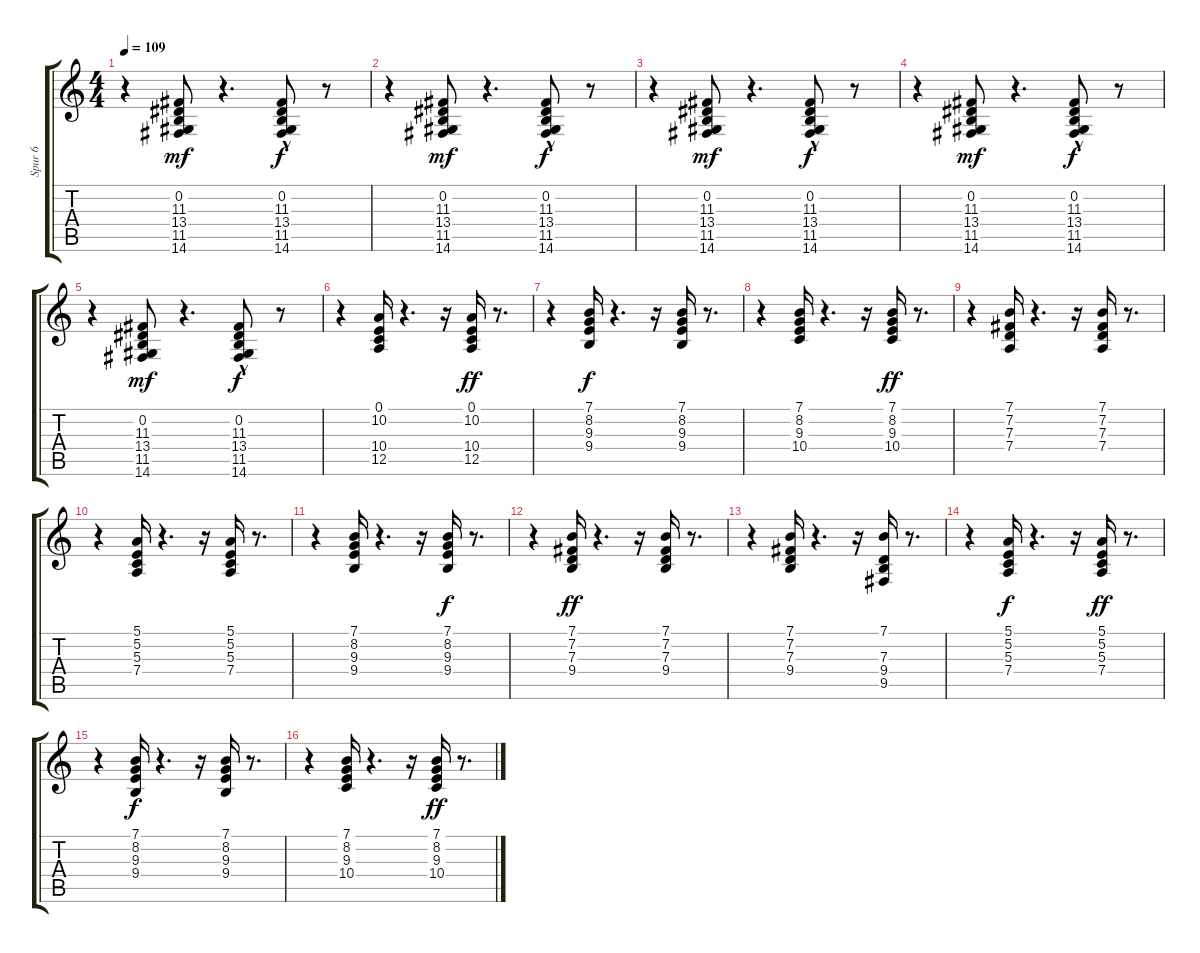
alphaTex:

\track ("Spur 6" "Spur 6") {instrument acousticgrandpiano}
\staff {score tabs}
\tuning (E4 B3 G3 D3 A2 E2) {hide}
\ts (4 4)
\tempo 109
\clef g2
\ks c
r.4{dy f} (0.2 11.3 13.4 11.5 14.6).8{dy mf} r.4{d} (0.2 11.3 13.4 11.5{hac} 14.6).8{dy f} r.8 |
r.4 (0.2 11.3 13.4 11.5 14.6).8{dy mf} r.4{d} (0.2 11.3 13.4 11.5{hac} 14.6).8{dy f} r.8 |
r.4 (0.2 11.3 13.4 11.5 14.6).8{dy mf} r.4{d} (0.2 11.3 13.4 11.5{hac} 14.6).8{dy f} r.8 |
r.4 (0.2 11.3 13.4 11.5 14.6).8{dy mf} r.4{d} (0.2 11.3 13.4 11.5{hac} 14.6).8{dy f} r.8 |
r.4 (0.2 11.3 13.4 11.5 14.6).8{dy mf} r.4{d} (0.2 11.3 13.4 11.5{hac} 14.6).8{dy f} r.8 |
r.4 (0.1 10.2 10.4 12.5).16 r.4{d} r.16 (0.1 10.2 10.4 12.5).16{dy ff} r.8{d} |
r.4 (7.1 8.2 9.3 9.4).16{dy f} r.4{d} r.16 (7.1 8.2 9.3 9.4).16 r.8{d} |
r.4 (7.1 8.2 9.3 10.4).16 r.4{d} r.16 (7.1 8.2 9.3 10.4).16{dy ff} r.8{d} |
r.4 (7.1 7.2 7.3 7.4).16 r.4{d} r.16 (7.1 7.2 7.3 7.4).16 r.8{d} |
r.4 (5.1 5.2 5.3 7.4).16 r.4{d} r.16 (5.1 5.2 5.3 7.4).16 r.8{d} |
r.4 (7.1 8.2 9.3 9.4).16 r.4{d} r.16 (7.1 8.2 9.3 9.4).16{dy f} r.8{d} |
r.4 (7.1 7.2 7.3 9.4).16{dy ff} r.4{d} r.16 (7.1 7.2 7.3 9.4).16 r.8{d} |
r.4 (7.1 7.2 7.3 9.4).16 r.4{d} r.16 (7.1 7.3 9.4 9.5).16 r.8{d} |
r.4 (5.1 5.2 5.3 7.4).16{dy f} r.4{d} r.16 (5.1 5.2 5.3 7.4).16{dy ff} r.8{d} |
r.4 (7.1 8.2 9.3 9.4).16{dy f} r.4{d} r.16 (7.1 8.2 9.3 9.4).16 r.8{d} |
r.4 (7.1 8.2 9.3 10.4).16 r.4{d} r.16 (7.1 8.2 9.3 10.4).16{dy ff} r.8{d}
